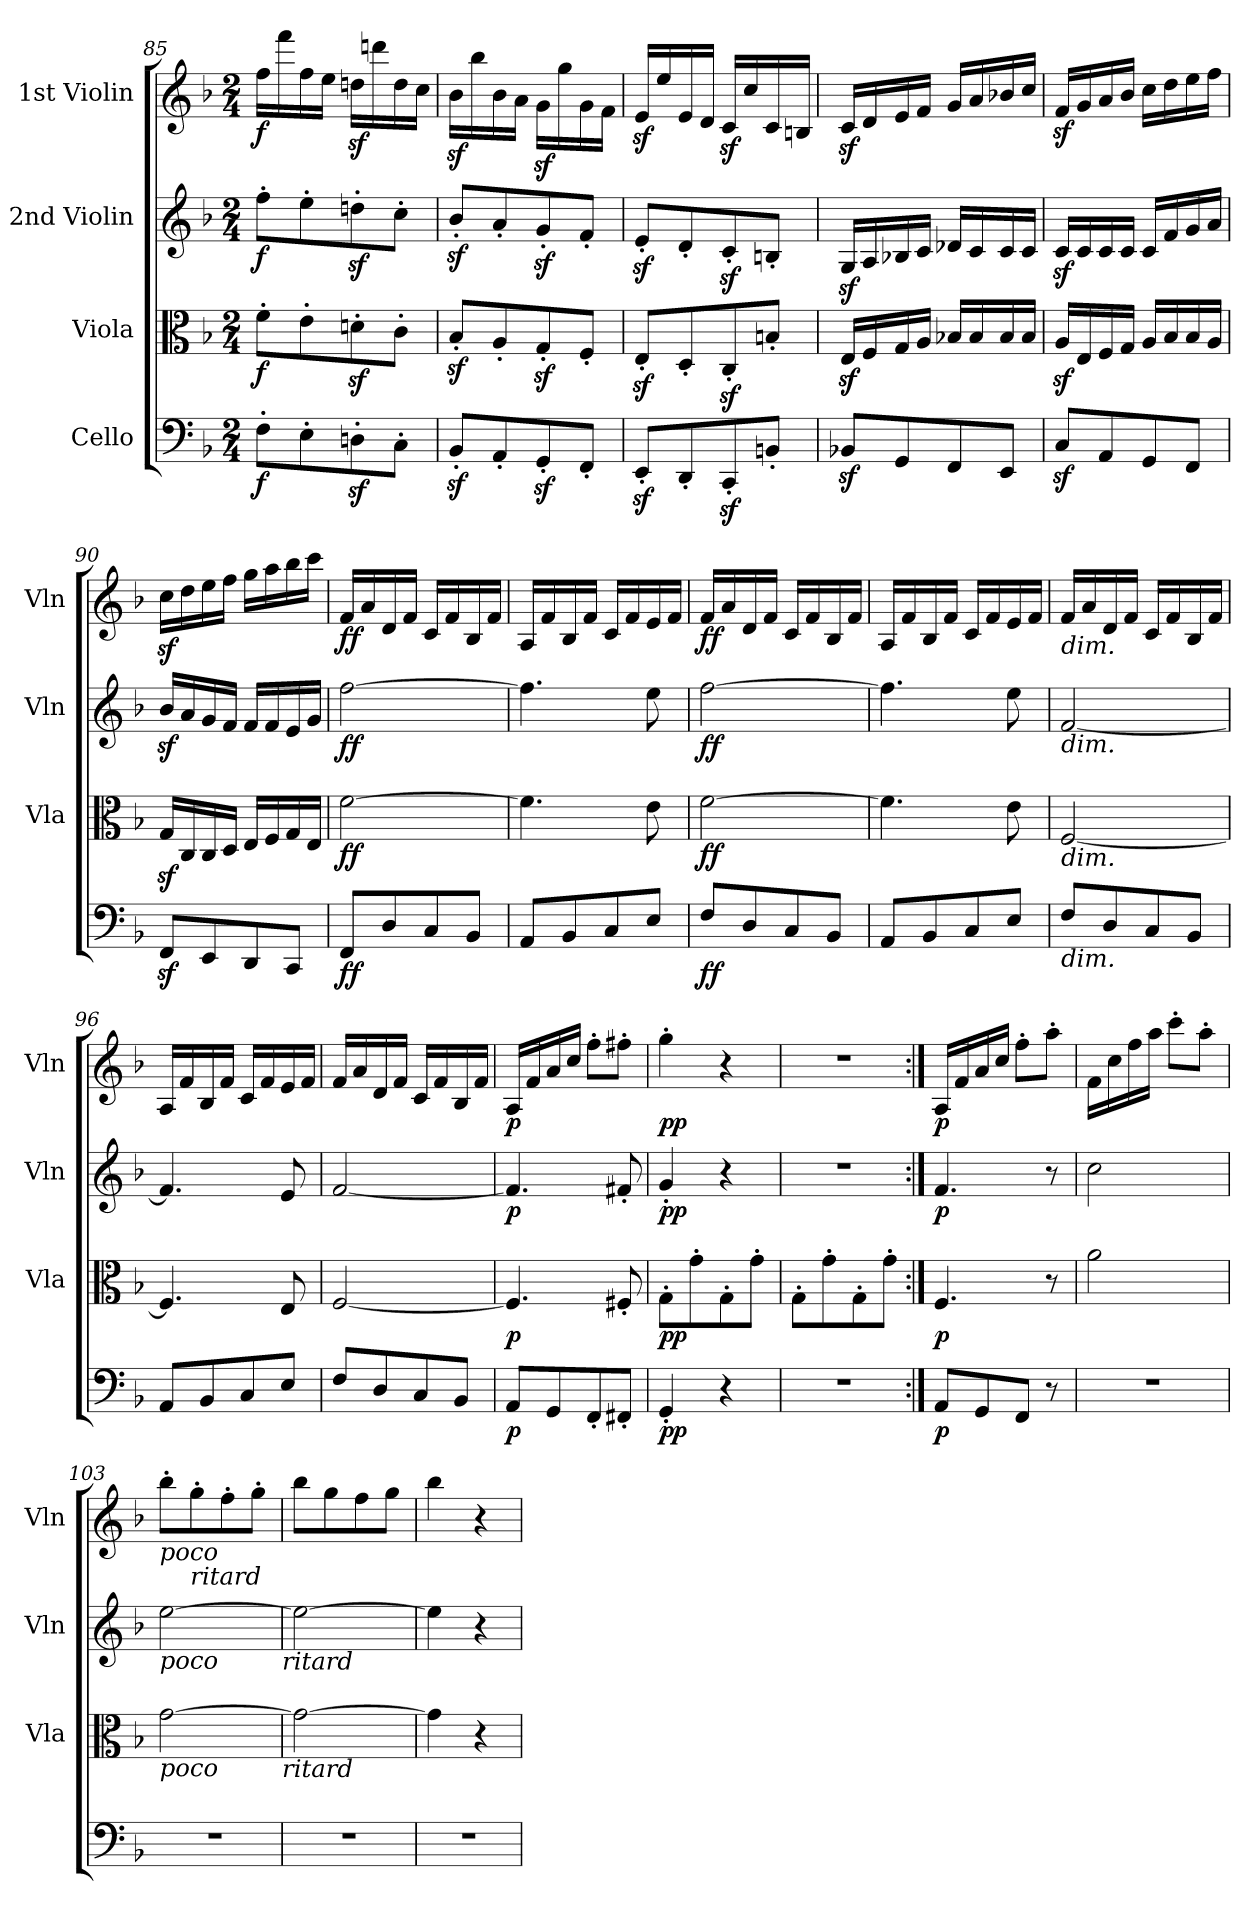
**kern	**dynam	**kern	**dynam	**kern	**dynam	**kern	**dynam
*part4	*part4	*part3	*part3	*part2	*part2	*part1	*part1
*staff4	*staff4	*staff3	*staff3	*staff2	*staff2	*staff1	*staff1
*I"Cello	*	*I"Viola	*	*I"2nd Violin	*	*I"1st Violin	*
*	*	*I'Vla	*	*I'Vln	*	*I'Vln	*
!!LO:PB:g=z
*clefF4	*	*clefC3	*	*clefG2	*	*clefG2	*
*k[b-]	*	*k[b-]	*	*k[b-]	*	*k[b-]	*
*F:	*	*F:	*	*F:	*	*F:	*
*M2/4	*	*M2/4	*	*M2/4	*	*M2/4	*
=85	=85	=85	=85	=85	=85	=85	=85
!	!LO:DY:b	!	!LO:DY:b	!	!LO:DY:b	!	!LO:DY:b
8F'\L	f	8f'\L	f	8ff'\L	f	16ff\LL	f
.	.	.	.	.	.	16fff\	.
8E'\	.	8e'\	.	8ee'\	.	16ff\	.
.	.	.	.	.	.	16ee\JJ	.
8Dnz<'\	.	8dnz<'\	.	8ddnz<'\	.	16ddnz<\LL	.
.	.	.	.	.	.	16dddn\	.
8C'\J	.	8c'\J	.	8cc'\J	.	16dd\	.
.	.	.	.	.	.	16cc\JJ	.
=86	=86	=86	=86	=86	=86	=86	=86
8BB-z<'/L	.	8B-z<'/L	.	8b-z<'/L	.	16b-z<\LL	.
.	.	.	.	.	.	16bb-\	.
8AA'/	.	8A'/	.	8a'/	.	16b-\	.
.	.	.	.	.	.	16a\JJ	.
8GGz<'/	.	8Gz<'/	.	8gz<'/	.	16gz<\LL	.
.	.	.	.	.	.	16gg\	.
8FF'/J	.	8F'/J	.	8f'/J	.	16g\	.
.	.	.	.	.	.	16f\JJ	.
=87	=87	=87	=87	=87	=87	=87	=87
8EEz<'/L	.	8Ez<'/L	.	8ez<'/L	.	16ez</LL	.
.	.	.	.	.	.	16ee/	.
8DD'/	.	8D'/	.	8d'/	.	16e/	.
.	.	.	.	.	.	16d/JJ	.
8CCz<'/	.	8Cz<'/	.	8cz<'/	.	16cz</LL	.
.	.	.	.	.	.	16cc/	.
8BBn'/J	.	8Bn'/J	.	8Bn'/J	.	16c/	.
.	.	.	.	.	.	16Bn/JJ	.
=88	=88	=88	=88	=88	=88	=88	=88
8BB-Xz</L	.	16Ez</LL	.	16Gz</LL	.	16cz</LL	.
.	.	16F/	.	16A/	.	16d/	.
8GG/	.	16G/	.	16B-X/	.	16e/	.
.	.	16A/JJ	.	16c/JJ	.	16f/JJ	.
8FF/	.	16B-X/LL	.	16d-X/LL	.	16g/LL	.
.	.	16B-/	.	16c/	.	16a/	.
8EE/J	.	16B-/	.	16c/	.	16b-X/	.
.	.	16B-/JJ	.	16c/JJ	.	16cc/JJ	.
=89	=89	=89	=89	=89	=89	=89	=89
8Cz</L	.	16Az</LL	.	16cz</LL	.	16fz</LL	.
.	.	16E/	.	16c/	.	16g/	.
8AA/	.	16F/	.	16c/	.	16a/	.
.	.	16G/JJ	.	16c/JJ	.	16b-/JJ	.
8GG/	.	16A/LL	.	16c/LL	.	16cc\LL	.
.	.	16B-/	.	16f/	.	16dd\	.
8FF/J	.	16B-/	.	16g/	.	16ee\	.
.	.	16A/JJ	.	16a/JJ	.	16ff\JJ	.
!!LO:LB:g=z
=90	=90	=90	=90	=90	=90	=90	=90
8FFz</L	.	16Gz</LL	.	16b-z</LL	.	16ccz<\LL	.
.	.	16C/	.	16a/	.	16dd\	.
8EE/	.	16C/	.	16g/	.	16ee\	.
.	.	16D/JJ	.	16f/JJ	.	16ff\JJ	.
8DD/	.	16E/LL	.	16f/LL	.	16gg\LL	.
.	.	16F/	.	16f/	.	16aa\	.
8CC/J	.	16G/	.	16e/	.	16bb-\	.
.	.	16E/JJ	.	16g/JJ	.	16ccc\JJ	.
!!LO:LB:g=z
=91	=91	=91	=91	=91	=91	=91	=91
!	!LO:DY:b	!	!LO:DY:b	!	!LO:DY:b	!	!LO:DY:b
8FF/L	ff	[2f\	ff	[2ff\	ff	16f/LL	ff
.	.	.	.	.	.	16a/	.
8D/	.	.	.	.	.	16d/	.
.	.	.	.	.	.	16f/JJ	.
8C/	.	.	.	.	.	16c/LL	.
.	.	.	.	.	.	16f/	.
8BB-/J	.	.	.	.	.	16B-/	.
.	.	.	.	.	.	16f/JJ	.
=92	=92	=92	=92	=92	=92	=92	=92
8AA/L	.	4.f\]	.	4.ff\]	.	16A/LL	.
.	.	.	.	.	.	16f/	.
8BB-/	.	.	.	.	.	16B-/	.
.	.	.	.	.	.	16f/JJ	.
8C/	.	.	.	.	.	16c/LL	.
.	.	.	.	.	.	16f/	.
8E/J	.	8e\	.	8ee\	.	16e/	.
.	.	.	.	.	.	16f/JJ	.
=93	=93	=93	=93	=93	=93	=93	=93
!	!LO:DY:b	!	!LO:DY:b	!	!LO:DY:b	!	!LO:DY:b
8F/L	ff	[2f\	ff	[2ff\	ff	16f/LL	ff
.	.	.	.	.	.	16a/	.
8D/	.	.	.	.	.	16d/	.
.	.	.	.	.	.	16f/JJ	.
8C/	.	.	.	.	.	16c/LL	.
.	.	.	.	.	.	16f/	.
8BB-/J	.	.	.	.	.	16B-/	.
.	.	.	.	.	.	16f/JJ	.
=94	=94	=94	=94	=94	=94	=94	=94
8AA/L	.	4.f\]	.	4.ff\]	.	16A/LL	.
.	.	.	.	.	.	16f/	.
8BB-/	.	.	.	.	.	16B-/	.
.	.	.	.	.	.	16f/JJ	.
8C/	.	.	.	.	.	16c/LL	.
.	.	.	.	.	.	16f/	.
8E/J	.	8e\	.	8ee\	.	16e/	.
.	.	.	.	.	.	16f/JJ	.
=95	=95	=95	=95	=95	=95	=95	=95
!	!	!	!	!	!	!LO:TX:b:i:t=dim.	!
!	!	!	!	!LO:TX:b:i:t=dim.	!	!	!
!	!	!LO:TX:b:i:t=dim.	!	!	!	!	!
!LO:TX:b:i:t=dim.	!	!	!	!	!	!	!
8F/L	.	[2F/	.	[2f/	.	16f/LL	.
.	.	.	.	.	.	16a/	.
8D/	.	.	.	.	.	16d/	.
.	.	.	.	.	.	16f/JJ	.
8C/	.	.	.	.	.	16c/LL	.
.	.	.	.	.	.	16f/	.
8BB-/J	.	.	.	.	.	16B-/	.
.	.	.	.	.	.	16f/JJ	.
=96	=96	=96	=96	=96	=96	=96	=96
8AA/L	.	4.F/]	.	4.f/]	.	16A/LL	.
.	.	.	.	.	.	16f/	.
8BB-/	.	.	.	.	.	16B-/	.
.	.	.	.	.	.	16f/JJ	.
8C/	.	.	.	.	.	16c/LL	.
.	.	.	.	.	.	16f/	.
8E/J	.	8E/	.	8e/	.	16e/	.
.	.	.	.	.	.	16f/JJ	.
!!LO:PB:g=z
=97	=97	=97	=97	=97	=97	=97	=97
8F/L	.	[2F/	.	[2f/	.	16f/LL	.
.	.	.	.	.	.	16a/	.
8D/	.	.	.	.	.	16d/	.
.	.	.	.	.	.	16f/JJ	.
8C/	.	.	.	.	.	16c/LL	.
.	.	.	.	.	.	16f/	.
8BB-/J	.	.	.	.	.	16B-/	.
.	.	.	.	.	.	16f/JJ	.
!!LO:LB:g=z
=98	=98	=98	=98	=98	=98	=98	=98
!	!LO:DY:b	!	!LO:DY:b	!	!LO:DY:b	!	!LO:DY:b
8AA/L	p	4.F/]	p	4.f/]	p	16A/LL	p
.	.	.	.	.	.	16f/	.
8GG/	.	.	.	.	.	16a/	.
.	.	.	.	.	.	16cc/JJ	.
8FF'/	.	.	.	.	.	8ff'\L	.
8FF#X'/J	.	8F#X'/	.	8f#X'/	.	8ff#X'\J	.
=99	=99	=99	=99	=99	=99	=99	=99
!	!LO:DY:b	!	!LO:DY:b	!	!LO:DY:b	!	!LO:DY:b
4GG'/	pp	8G'\L	pp	4g'/	pp	4gg'\	pp
.	.	8g'\	.	.	.	.	.
4r	.	8G'\	.	4r	.	4r	.
.	.	8g'\J	.	.	.	.	.
=100	=100	=100	=100	=100	=100	=100	=100
2r	.	8G'\L	.	2r	.	2r	.
.	.	8g'\	.	.	.	.	.
.	.	8G'\	.	.	.	.	.
.	.	8g'\J	.	.	.	.	.
=101:|!	=101:|!	=101:|!	=101:|!	=101:|!	=101:|!	=101:|!	=101:|!
!	!LO:DY:b	!	!LO:DY:b	!	!LO:DY:b	!	!LO:DY:b
8AA/L	p	4.F/	p	4.f/	p	16A/LL	p
.	.	.	.	.	.	16f/	.
8GG/	.	.	.	.	.	16a/	.
.	.	.	.	.	.	16cc/JJ	.
8FF/J	.	.	.	.	.	8ff'\L	.
8r	.	8r	.	8r	.	8aa'\J	.
=102	=102	=102	=102	=102	=102	=102	=102
2r	.	2a\	.	2cc\	.	16f\LL	.
.	.	.	.	.	.	16cc\	.
.	.	.	.	.	.	16ff\	.
.	.	.	.	.	.	16aa\JJ	.
.	.	.	.	.	.	8ccc'\L	.
.	.	.	.	.	.	8aa'\J	.
=103	=103	=103	=103	=103	=103	=103	=103
!	!	!	!	!	!	!LO:TX:b:i:t=poco	!
!	!	!	!	!LO:TX:b:i:t=poco	!	!	!
!	!	!LO:TX:b:i:t=poco	!	!	!	!	!
2r	.	[2g\	.	[2ee\	.	8bb-'\L	.
!	!	!	!	!	!	!LO:TX:b:i:t=ritard	!
.	.	.	.	.	.	8gg'\	.
.	.	.	.	.	.	8ff'\	.
.	.	.	.	.	.	8gg'\J	.
!	!	!	!	!LO:TX:b:i:t=ritard	!	!	!
!	!	!LO:TX:b:i:t=ritard	!	!	!	!	!
=104	=104	=104	=104	=104	=104	=104	=104
2r	.	2g\_	.	2ee\_	.	8bb-\L	.
.	.	.	.	.	.	8gg\	.
.	.	.	.	.	.	8ff\	.
.	.	.	.	.	.	8gg\J	.
=105	=105	=105	=105	=105	=105	=105	=105
2r	.	4g\]	.	4ee\]	.	4bb-\	.
.	.	4r	.	4r	.	4r	.
=	=	=	=	=	=	=	=
*-	*-	*-	*-	*-	*-	*-	*-
